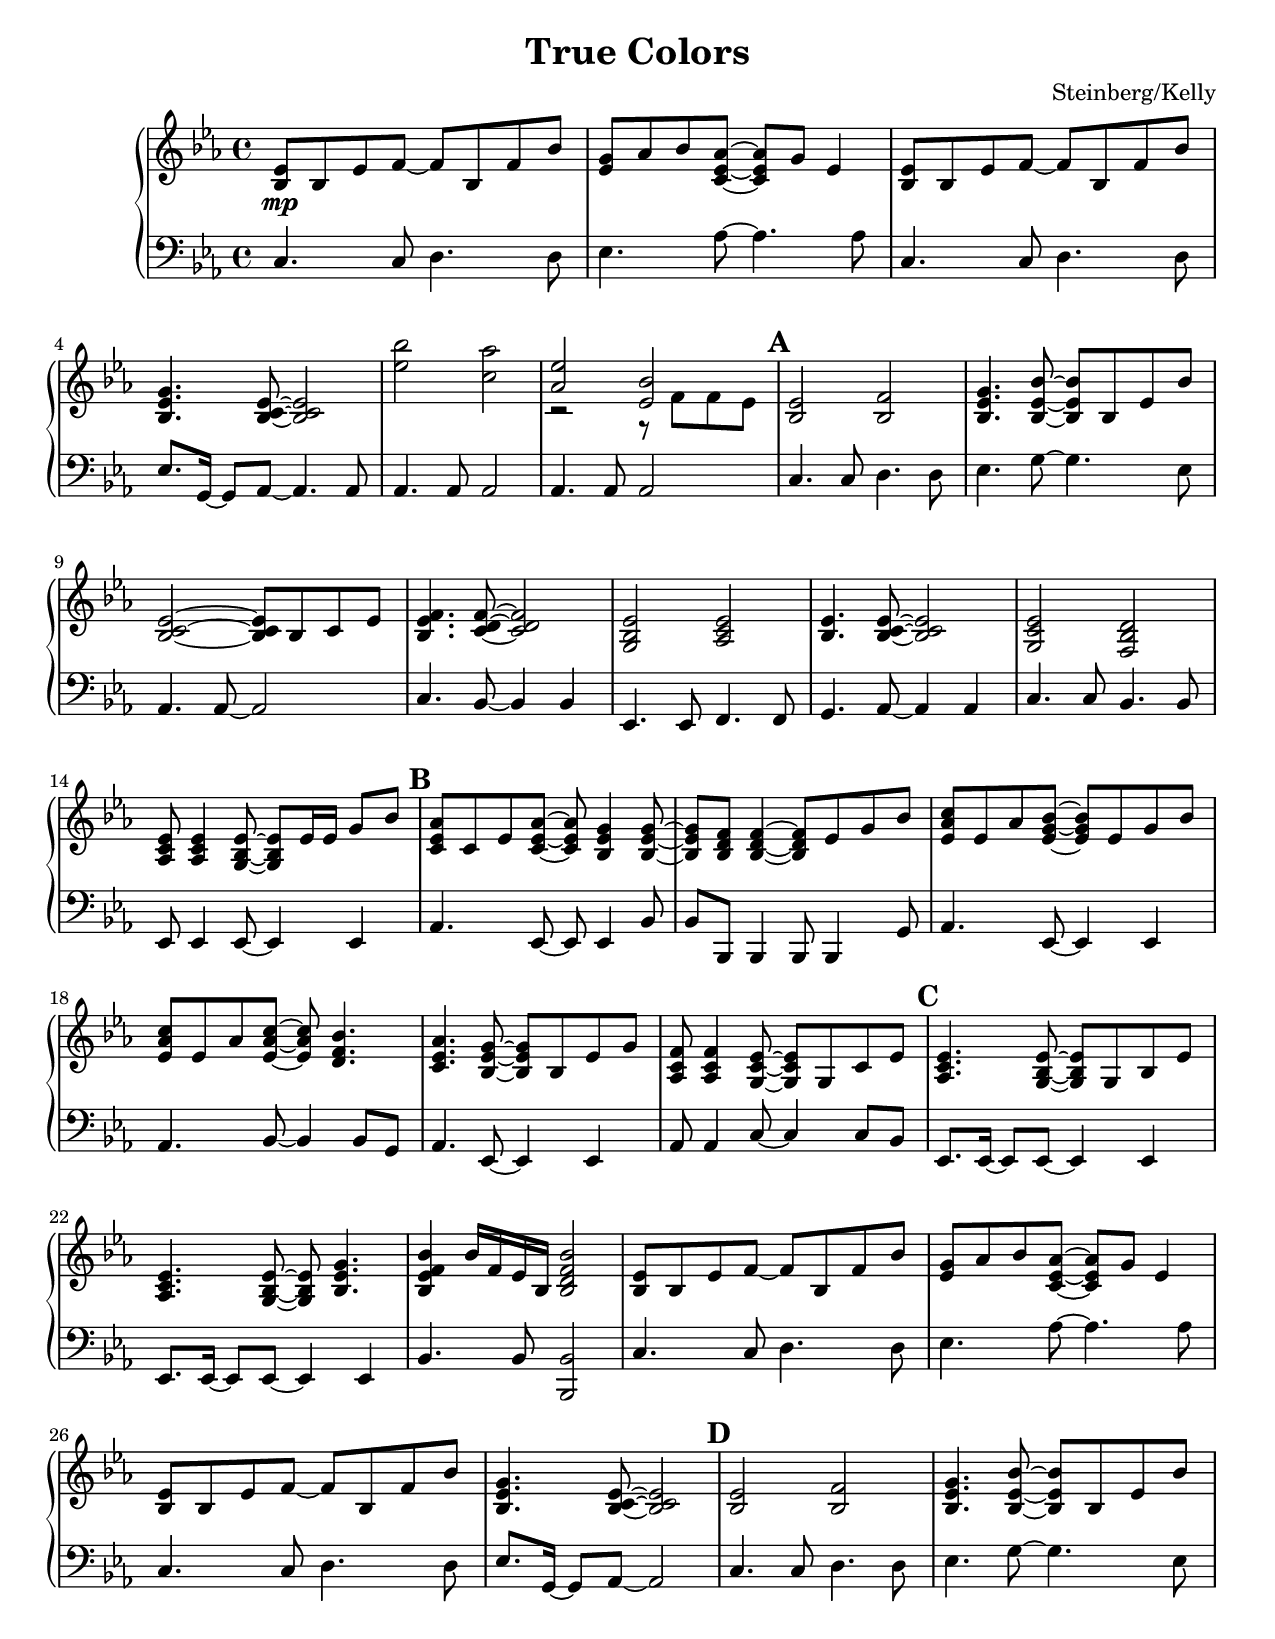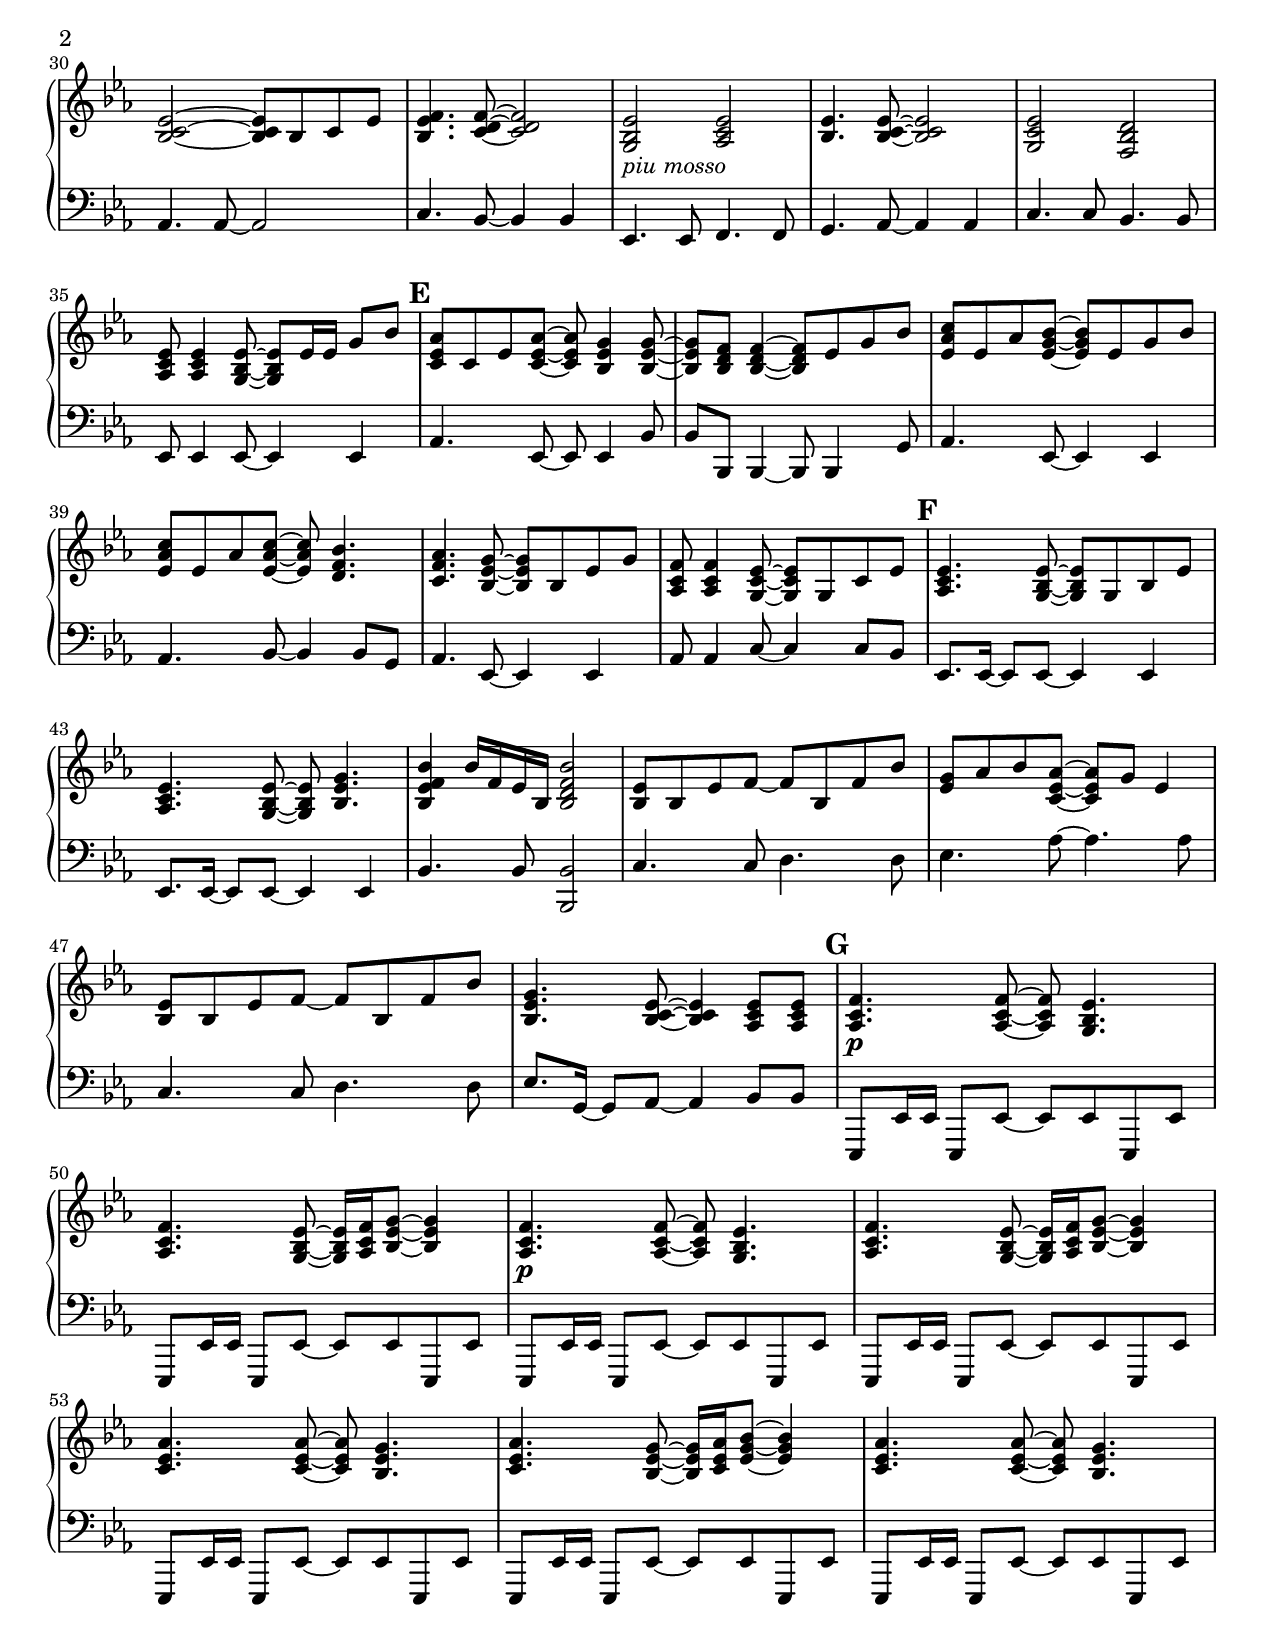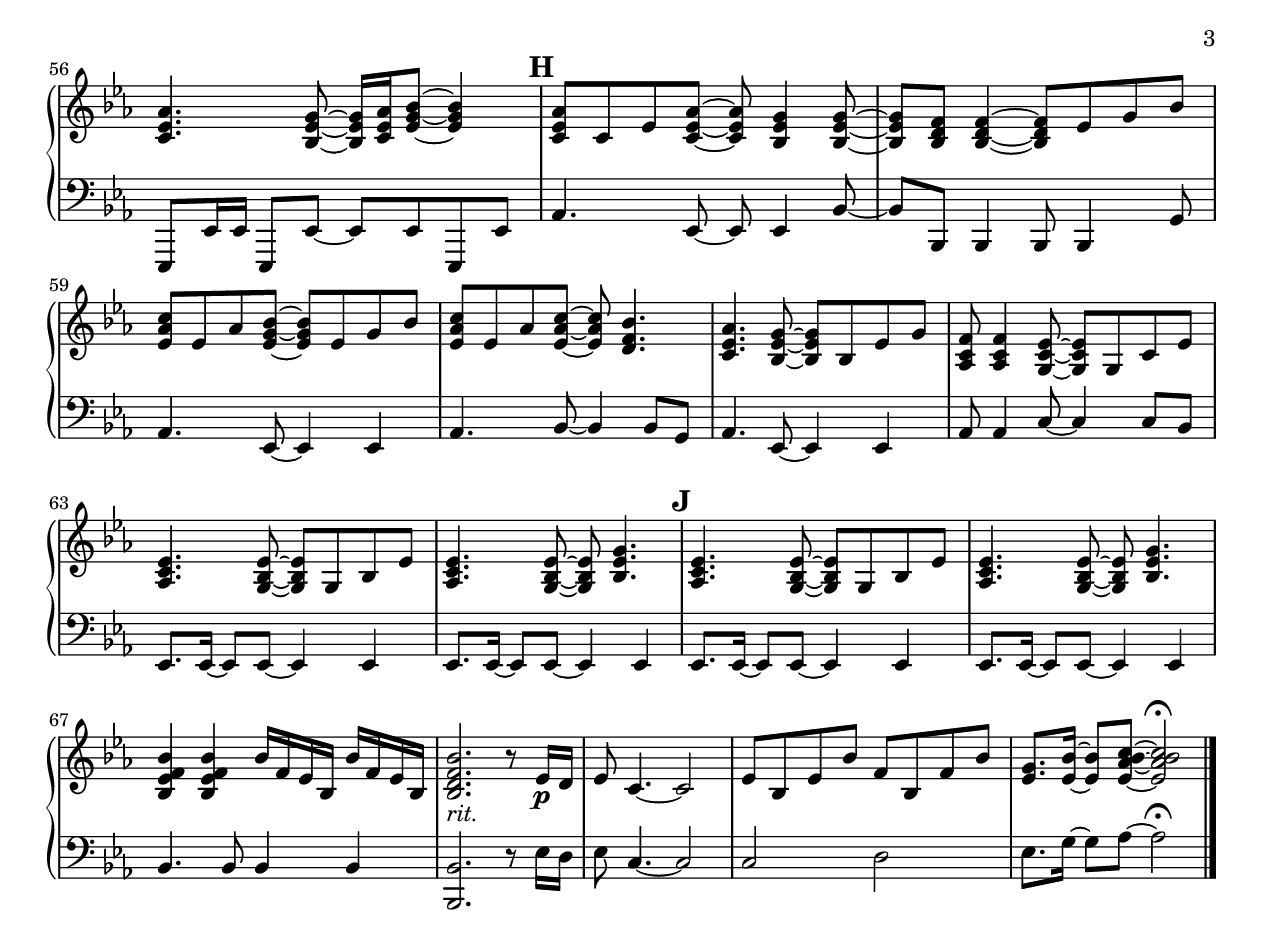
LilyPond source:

%{
    Comments
%}

\version "2.16.0"
\include "english.ly"

#(set-default-paper-size "letter" )
% #(set-global-staff-size 24)

\paper {
    #(set-paper-size "letter")
    ragged-last-bottom = ##t
}

piu = \markup { \italic "piu mosso" }
rit = \markup { \italic rit. }

prefix = {
  \time 4/4
  \key f \major
  \set Score.markFormatter = #format-mark-box-barnumbers
  \override Score.BarNumber #'self-alignment-X = #0
  \override Score.BarNumber #'self-alignment-Y = #1
  \set Score.skipBars = ##t
  \override MultiMeasureRest #'expand-limit = #1
  \override Staff.TimeSignature #'style = #'()
}

% Transpose from F to Eb

notation = {
    \prefix
    s1 * 6
    \mark \default
    s1 * 8
    \mark \default
    s1 * 6
    \mark \default
    s1 * 7
    \mark \default
    s1 * 8
    \mark \default
    s1 * 6
    \mark \default
    s1 * 7
    \mark \default
    s1 * 8
    \mark \default
    s1 * 8
    \mark \default
    s1 * 7
    \bar "|."
}


righthand = \relative c' {
    \prefix
    <f c>8\mp c f g~g c, g' c |
    <f, a> bf c <d, f bf>~<d f bf> a' f4 |
    <f c>8 c f g~g c, g' c |
    <c, f a>4. <c d f>8~<c d f>2 |
    <f' c'>2 <d bf'>2 |
    << { <bf f'>2 <f c'>2 } \\ { r2 r8 g g f } >> |
    % Bar 7
    <c f>2 <c g'>2 |
    <c f a>4. <c f c'>8 ~ <c f c'>8 c f c' |
    <c, d f>2~ <c d f>8 c d f |
    <c f g>4. <d e g>8~<d e g>2 |
    <a c f>2 <bf d f>2 |

    % Page 3
    <c f>4. <c d f>8~<c d f>2 |
    <a d f>2 <g c e>2 |
    <bf d f>8 <bf d f>4 <a c f>8~<a c f>8 f'16 f16 a8 c8 |
    % Bar 15
    <d, f bf>8 d f <d f bf>8~<d f bf>8 <c f a>4 <c f a>8~ |
    <c f a>8 <c e g>8 <c e g>4~<c e g>8 f a c |
    <f, bf d>8 f bf <f a c>8~ <f a c>8 f a c |
    <f, bf d>8 f bf <f bf d>8~ <f bf d>8 <e g c>4. |
    <d f bf>4. <c f a>8~<c f a>8 c f a |
    <bf, d g>8 <bf d g>4 <a d f>8~<a d f>8 a d f |

    % Page 4
    % Bar 21
    <bf, d f>4. <a c f>8~<a c f>8 a c f |
    <bf, d f>4. <a c f>8~<a c f>8 <c f a>4. |
    <c f g c>4 c'16 g f c <c e g c>2 |
    <c f>8 c f g~g c, g' c |
    <f, a>8 bf c <d, f bf>8~<d f bf>8 a' f4 |
    <c f>8 c f g~g c, g' c |
    <c, f a>4. <c d f>8~<c d f>2 |

    % Bar 28
    <c f>2 <c g'> 2 |
    <c f a>4. <c f c'>8~ <c f c'>8 c f c' |
    <c, d f>2~ <c d f>8 c d f |
    <c f g>4. <d e g>8~<d e g>2 |
    % Page 5
    <a c f>2_\piu <bf d f> |
    <c f>4. <c d f>8~<c d f>2 |
    <a d f>2 <g c e>2 |
    <bf d f>8 <bf d f>4 <a c f>8~<a c f>8 f'16 f16 a8 c |
    % Bar 36
    <d, f bf>8 d f <d f bf>8~<d f bf>8 <c f a>4 <c f a>8~ |
    <c f a>8 <c e g>8 <c e g>4~<c e g>8 f a c |
    <f, bf d>8 f bf <f a c>8~ <f a c>8 f a c |
    <f, bf d>8 f bf <f bf d>8~ <f bf d>8 <e g c>4. |
    <d g bf>4. <c f a>8~<c f a>8 c f a |

    % Page 6
    <bf, d g>8 <bf d g>4 <a d f>8~<a d f>8 a d f |
    % Bar 42
    <bf, d f>4. <a c f>8~<a c f>8 a c f |
    <bf, d f>4. <a c f>8~<a c f>8 <c f a>4. |
    <c f g c>4 c'16 g f c <c e g c>2 |
    <c f>8 c f g~g c, g' c |
    <f, a>8 bf c <d, f bf>8~<d f bf>8 a' f4 |
    <c f>8 c f g~g c, g' c |
    <c, f a>4. <c d f>8~<c d f>4 <bf d f>8 <bf d f>8 |
    % Bar 49
    \repeat unfold 2
    {
    <bf d g>4.\p <bf d g>8~<bf d g>8 <a c f>4. |
    <bf d g>4. <a c f>8~<a c f>16 <bf d g> <c f a>8~<c f a>4 |
    }
    \repeat unfold 2
    {
    <d f bf>4. <d f bf>8~<d f bf>8 <c f a>4. |
    <d f bf>4. <c f a>8~<c f a>16 <d f bf> <f a c>8~<f a c>4 |
    }
    % Bar 57
    <d f bf>8 d f <d f bf>8~<d f bf>8 <c f a>4 <c f a>8~ |
    <c f a>8 <c e g>8 <c e g>4~<c e g>8 f a c |
    <f, bf d>8 f bf <f a c>~<f a c> f a c |
    <f, bf d>8 f bf <f bf d>8~<f bf d>8 <e g c>4. |

    % Page 7
    <d f bf>4. <c f a>8~<c f a>8 c f a |
    <bf, d g>8 <bf d g>4 <a d f>8~<a d f>8 a d f |
    <bf, d f>4. <a c f>8~<a c f>8 a c f |
    <bf, d f>4. <a c f>8~<a c f>8 <c f a>4. |
    % Bar 65
    <bf d f>4. <a c f>8~<a c f>8 a c f |
    <bf, d f>4. <a c f>8~<a c f>8 <c f a>4. |
    <c f g c>4 <c f g c>4 c'16 g f c c' g f c |
    <c e g c>2._\rit r8 f16\p e |
    f8 d4.~d2 |
    f8 c f c' g c, g' c |
    <f, a>8. <f c'>16~<f c'>8 <f bf c d>8~<f bf c d>2\fermata |
}


lefthand = \relative c {
    \clef bass
    d4. d8 e4. e8 |
    f4. bf8~bf4. bf8 |
    d,4. d8 e4. e8 |
    f8. a,16~a8 bf8~bf4. bf8 |
    bf4. bf8 bf2 |
    bf4. bf8 bf2 |

    % Bar 7
    d4. d8 e4. e8 |
    f4. a8~a4. f8 |
    bf,4. bf8~bf2 |
    d4. c8~c4 c4 |
    f,4. f8 g4. g8 |

    % Page 3
    a4. bf8~bf4 bf4 |
    d4. d8 c4. c8 |
    f,8 f4 f8~f4 f4 |
    % Bar 15
    bf4. f8~f8 f4 c'8 |
    c8 c,8 c4 c8 c4 a'8 |
    bf4. f8~f4 f4 |
    bf4. c8~c4 c8 a |
    bf4. f8~f4 f4 |
    bf8 bf4 d8~d4 d8 c8 |

    % Page 4
    % Bar 21
    f,8. f16~f8 f8~f4 f4 |
    f8. f16~f8 f8~f4 f4 |
    c'4. c8 <c, c'>2 |
    d'4. d8 e4. e8 |
    f4. bf8~bf4. bf8 |
    d,4. d8 e4. e8 |
    f8. a,16~a8 bf8~bf2 |

    % Bar 28
    d4. d8 e4. e8 |
    f4. a8~a4. f8 |
    bf,4. bf8~bf2 |
    d4. c8~c4 c4 |

    % Page 5
    f,4. f8 g4. g8 |
    a4. bf8~bf4 bf4 |
    d4. d8 c4. c8 |
    f,8 f4 f8~f4 f4 |

    % Bar 36
    bf4. f8~f8 f4 c'8 |
    c8 c,8 c4~c8 c4 a'8 |
    bf4. f8~f4 f4 |
    bf4. c8~c4 c8 a |
    bf4. f8~f4 f4 |
    % Page 6
    bf8 bf4 d8~d4 d8 c8 |
    % Bar 42
    f,8. f16~f8 f8~f4 f4 |
    f8. f16~f8 f8~f4 f4 |
    c'4. c8 <c, c'>2 |
    d'4. d8 e4. e8 |
    f4. bf8~bf4. bf8 |
    d,4. d8 e4. e8 |
    f8. a,16~a8 bf8~bf4 c8 c8 |

    % Bar 49
    \repeat unfold 8 {
    f,,8 f'16 f f,8 f'8~f8 f8 f,8 f'8 |
    }
    % Bar 57
    bf4. f8~f f4 c'8~ |
    c8 c, c4 c8 c4 a'8 |
    bf4. f8~f4 f4 |
    bf4. c8~c4 c8 a |

    % Page 8
    bf4. f8~f4 f4 |
    bf8 bf4 d8~d4 d8 c |
    f,8. f16~f8 f8~f4 f4 |
    f8. f16~f8 f8~f4 f4 |
    % Bar 65
    f8. f16~f8 f8~f4 f4 |
    f8. f16~f8 f8~f4 f4 |
    c'4. c8 c4 c4 |
    <c, c'>2. r8 f'16 e |
    f8 d4.~d2 |
    d2 e2 |
    f8. a16~a8 bf8~bf2 \fermata
}





\header {
    title = "True Colors"
    composer = "Steinberg/Kelly"
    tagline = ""
}


%
% Define the things that print.
%

\score {
  \new PianoStaff <<
    \new Staff = "upper" \transpose f ef << \notation \righthand >>
    \new Staff = "lower" \transpose f ef << \notation \lefthand >>
  >>
  \layout { 
    \context {
      \Score
      \override SpacingSpanner
          #'base-shortest-duration = #(ly:make-moment 1 16)
    }
  }
%  \midi {}
}

